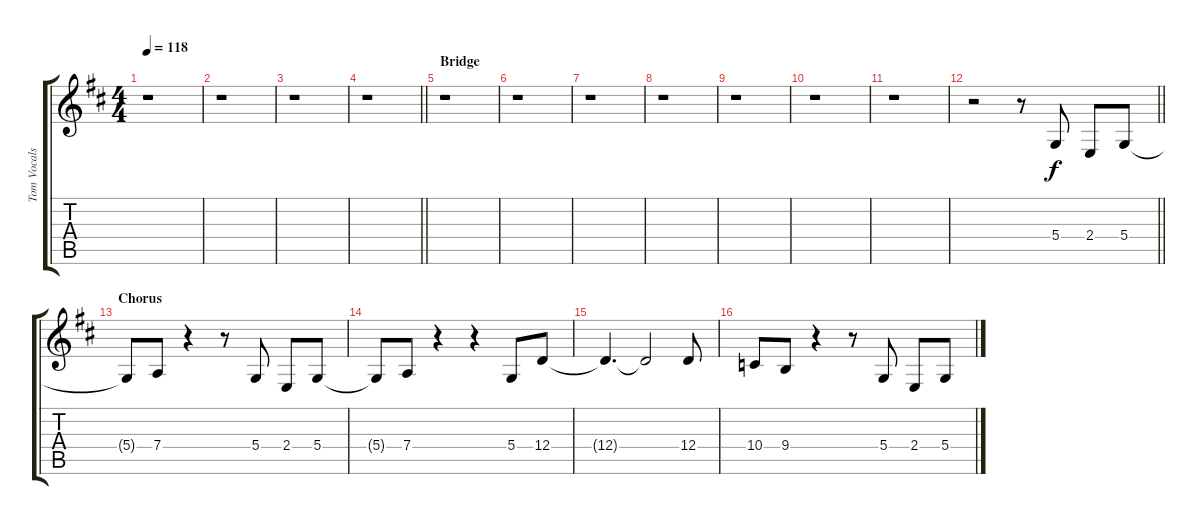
\track ("Tom Vocals" "Tom Vocals") {instrument altosax}
\staff {score tabs}
\tuning (E4 B3 G3 D3 A2 E2) {hide}
\ts (4 4)
\tempo 118
\clef g2
\ks d
r.1{dy f} |
r.1 |
r.1 |
\barLineRight lightlight
r.1 |
\section ("" "Bridge")
r.1 |
r.1 |
r.1 |
r.1 |
r.1 |
r.1 |
r.1 |
\barLineRight lightlight
r.2 r.8 5.4.8 2.4.8 5.4.8 |
\section ("" "Chorus")
5.4{t}.8 7.4.8 r.4 r.8 5.4.8 2.4.8 5.4.8 |
5.4{t}.8 7.4.8 r.4 r.4 5.4.8 12.4.8 |
12.4{t}.4{d} 12.4{t}.2 12.4.8 |
10.4.8 9.4.8 r.4 r.8 5.4.8 2.4.8 5.4.8
